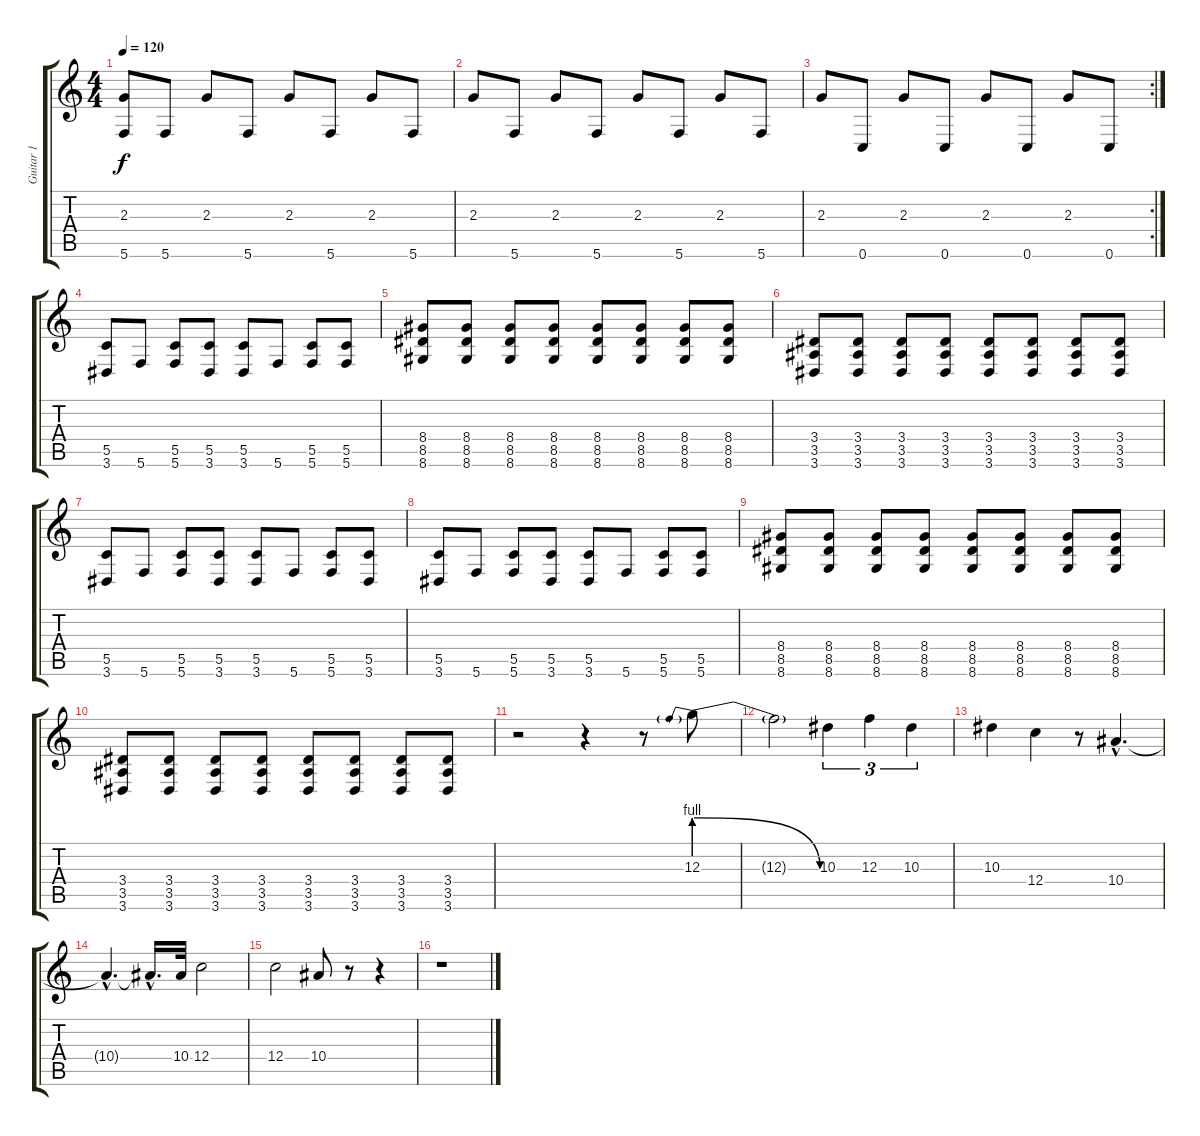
\track ("Guitar 1" "Guitar 1") {instrument electricguitarclean}
\staff {score tabs}
\tuning (D4 A3 F3 C3 G2 C2) {hide}
\ts (4 4)
\tempo 120
\clef g2
\ks c
(2.3 5.6).8{dy f} 5.6.8 2.3.8 5.6.8 2.3.8 5.6.8 2.3.8 5.6.8 |
2.3.8 5.6.8 2.3.8 5.6.8 2.3.8 5.6.8 2.3.8 5.6.8 |
\rc 2
2.3.8 0.6.8 2.3.8 0.6.8 2.3.8 0.6.8 2.3.8 0.6.8 |
(5.5 3.6).8{instrument overdrivenguitar} 5.6.8 (5.5 5.6).8 (5.5 3.6).8 (5.5 3.6).8 5.6.8 (5.5 5.6).8 (5.5 5.6).8 |
(8.4 8.5 8.6).8 (8.4 8.5 8.6).8 (8.4 8.5 8.6).8 (8.4 8.5 8.6).8 (8.4 8.5 8.6).8 (8.4 8.5 8.6).8 (8.4 8.5 8.6).8 (8.4 8.5 8.6).8 |
(3.4 3.5 3.6).8 (3.4 3.5 3.6).8 (3.4 3.5 3.6).8 (3.4 3.5 3.6).8 (3.4 3.5 3.6).8 (3.4 3.5 3.6).8 (3.4 3.5 3.6).8 (3.4 3.5 3.6).8 |
(5.5 3.6).8 5.6.8 (5.5 5.6).8 (5.5 3.6).8 (5.5 3.6).8 5.6.8 (5.5 5.6).8 (5.5 3.6).8 |
(5.5 3.6).8 5.6.8 (5.5 5.6).8 (5.5 3.6).8 (5.5 3.6).8 5.6.8 (5.5 5.6).8 (5.5 5.6).8 |
(8.4 8.5 8.6).8 (8.4 8.5 8.6).8 (8.4 8.5 8.6).8 (8.4 8.5 8.6).8 (8.4 8.5 8.6).8 (8.4 8.5 8.6).8 (8.4 8.5 8.6).8 (8.4 8.5 8.6).8 |
(3.4 3.5 3.6).8 (3.4 3.5 3.6).8 (3.4 3.5 3.6).8 (3.4 3.5 3.6).8 (3.4 3.5 3.6).8 (3.4 3.5 3.6).8 (3.4 3.5 3.6).8 (3.4 3.5 3.6).8 |
r.2 r.4 r.8 12.3{be (prebendrelease 0 4 60 0)}.8 |
12.3{t}.2 10.3.4{tu (3 2)} 12.3.4{tu (3 2)} 10.3.4{tu (3 2)} |
10.3.4 12.4.4 r.8 10.4{hac}.4{d} |
10.4{hac t}.4{d} 10.4{hac t}.16{d} 10.4.32 12.4.2 |
12.4.2 10.4.8 r.8 r.4 |
r.1
